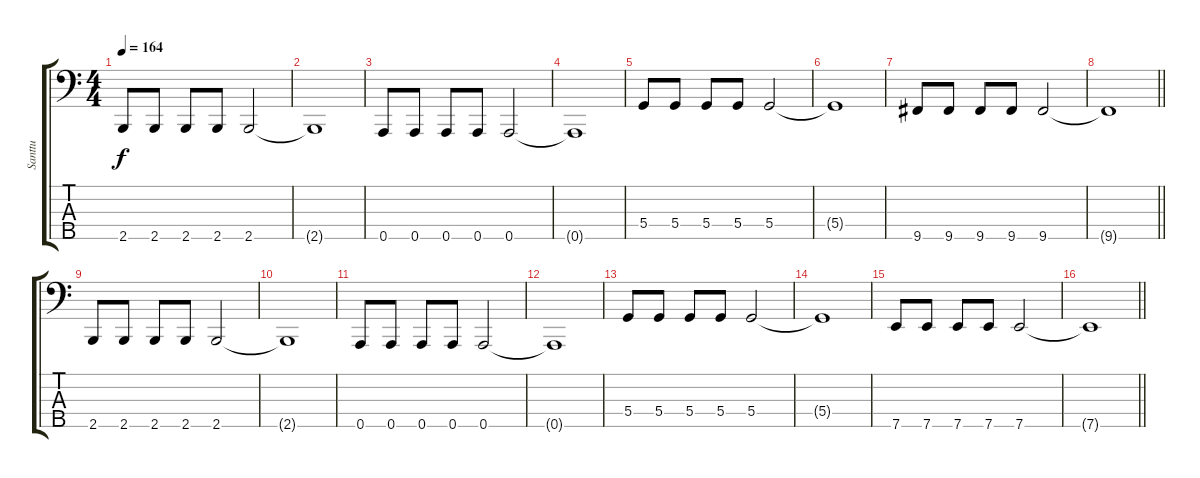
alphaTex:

\track ("Santtu" "Santtu") {instrument electricbasspick}
\staff {score tabs}
\tuning (G2 D2 A1 D1 A0) {hide}
\ts (4 4)
\tempo 164
\clef f4
\ks c
2.5.8{dy f} 2.5.8 2.5.8 2.5.8 2.5.2 |
2.5{t}.1 |
0.5.8 0.5.8 0.5.8 0.5.8 0.5.2 |
0.5{t}.1 |
5.4.8 5.4.8 5.4.8 5.4.8 5.4.2 |
5.4{t}.1 |
9.5.8 9.5.8 9.5.8 9.5.8 9.5.2 |
\barLineRight lightlight
9.5{t}.1 |
2.5.8 2.5.8 2.5.8 2.5.8 2.5.2 |
2.5{t}.1 |
0.5.8 0.5.8 0.5.8 0.5.8 0.5.2 |
0.5{t}.1 |
5.4.8 5.4.8 5.4.8 5.4.8 5.4.2 |
5.4{t}.1 |
7.5.8 7.5.8 7.5.8 7.5.8 7.5.2 |
\barLineRight lightlight
7.5{t}.1
